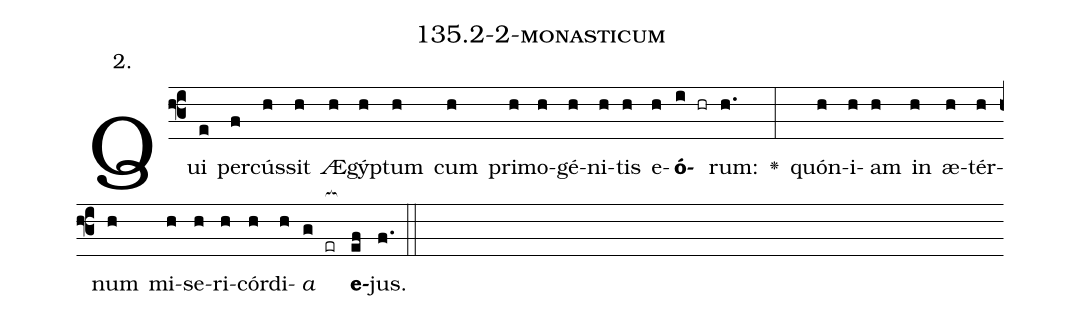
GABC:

name: 135.2-2-monasticum;
annotation: 2.;
%%
(f3)Qui(e) per(f)cús(h)sit(h) Æ(h)gýp(h)tum(h) cum(h) pri(h)mo(h)gé(h)ni(h)tis(h) e(h)<b>ó</b>(i hr)rum:(h.) <v>\greheightstar</v>(:) quón(h)i(h)am(h) in(h) æ(h)tér(h)num(h) mi(h)se(h)ri(h)cór(h)di(h)<i>a</i>(g er[ocb:1{]) <b>e</b>(ef[ocb:0}])jus.(f.) (::)


%E(h) u(h) o(h) u(g) a(ef) e.(f.) (::)
